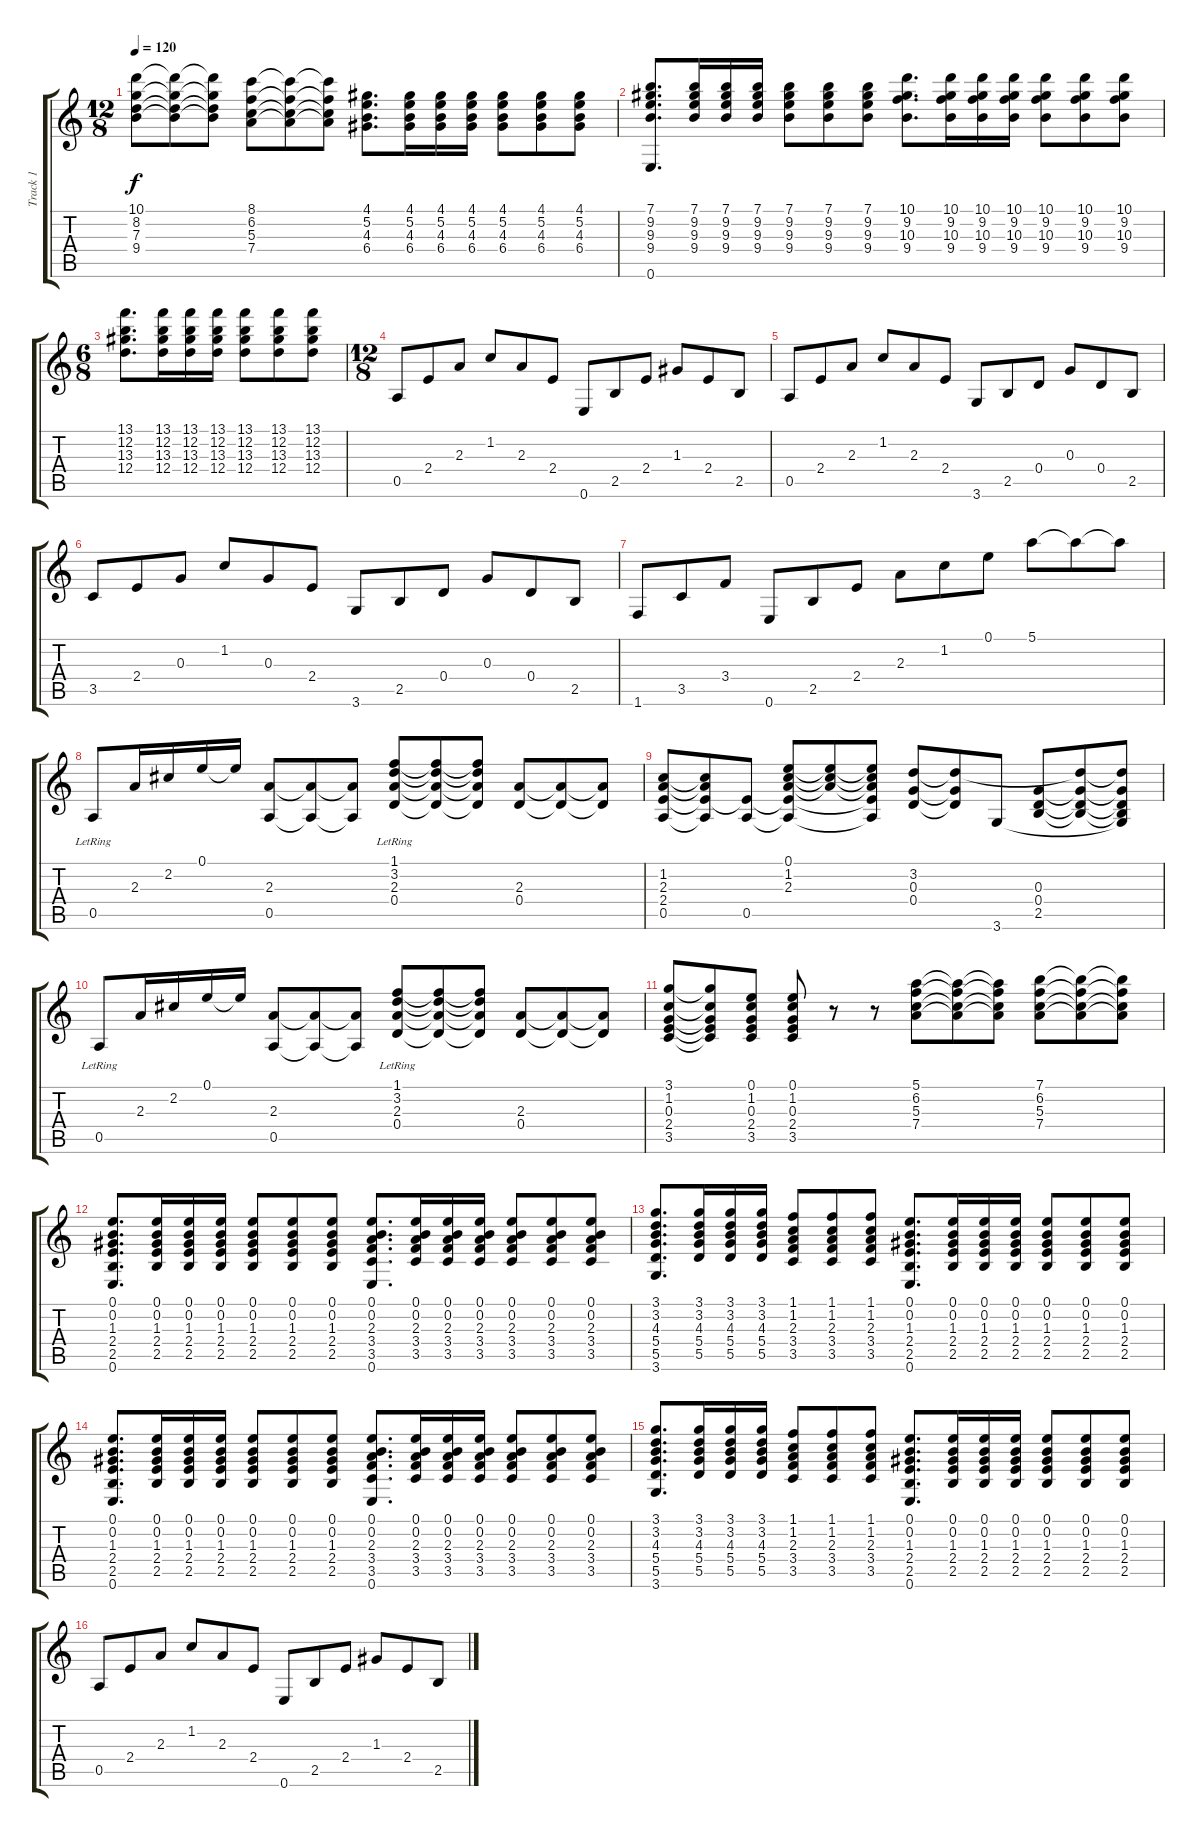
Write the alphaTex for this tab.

\track ("Track 1" "Track 1") {instrument acousticguitarnylon}
\staff {score tabs}
\tuning (E4 B3 G3 D3 A2 E2) {hide}
\ts (12 8)
\tempo 120
\clef g2
\ks c
(10.1 8.2 7.3 9.4).8{dy f} (10.1{t} 8.2{t} 7.3{t} 9.4{t}).8 (10.1{t} 8.2{t} 7.3{t} 9.4{t}).8 (8.1 6.2 5.3 7.4).8 (8.1{t} 6.2{t} 5.3{t} 7.4{t}).8 (8.1{t} 6.2{t} 5.3{t} 7.4{t}).8 (4.1 5.2 4.3 6.4).8{d} (4.1 5.2 4.3 6.4).16 (4.1 5.2 4.3 6.4).16 (4.1 5.2 4.3 6.4).16 (4.1 5.2 4.3 6.4).8 (4.1 5.2 4.3 6.4).8 (4.1 5.2 4.3 6.4).8 |
(7.1 9.2 9.3 9.4 0.6).8{d} (7.1 9.2 9.3 9.4).16 (7.1 9.2 9.3 9.4).16 (7.1 9.2 9.3 9.4).16 (7.1 9.2 9.3 9.4).8 (7.1 9.2 9.3 9.4).8 (7.1 9.2 9.3 9.4).8 (10.1 9.2 10.3 9.4).8{d} (10.1 9.2 10.3 9.4).16 (10.1 9.2 10.3 9.4).16 (10.1 9.2 10.3 9.4).16 (10.1 9.2 10.3 9.4).8 (10.1 9.2 10.3 9.4).8 (10.1 9.2 10.3 9.4).8 |
\ts (6 8)
(13.1 12.2 13.3 12.4).8{d} (13.1 12.2 13.3 12.4).16 (13.1 12.2 13.3 12.4).16 (13.1 12.2 13.3 12.4).16 (13.1 12.2 13.3 12.4).8 (13.1 12.2 13.3 12.4).8 (13.1 12.2 13.3 12.4).8 |
\ts (12 8)
0.5.8 2.4.8 2.3.8 1.2.8 2.3.8 2.4.8 0.6.8 2.5.8 2.4.8 1.3.8 2.4.8 2.5.8 |
0.5.8 2.4.8 2.3.8 1.2.8 2.3.8 2.4.8 3.6.8 2.5.8 0.4.8 0.3.8 0.4.8 2.5.8 |
3.5.8 2.4.8 0.3.8 1.2.8 0.3.8 2.4.8 3.6.8 2.5.8 0.4.8 0.3.8 0.4.8 2.5.8 |
1.6.8 3.5.8 3.4.8 0.6.8 2.5.8 2.4.8 2.3.8 1.2.8 0.1.8 5.1.8 5.1{t}.8 5.1{t}.8 |
0.5{lr}.8 2.3.16 2.2.16 0.1.16 0.1{t}.16 (2.3 0.5).8 (2.3{t} 0.5{t}).8 (2.3{t} 0.5{t}).8 (1.1 3.2 2.3 0.4{lr}).8 (1.1{t} 3.2{t} 2.3{t} 0.4{t}).8 (1.1{t} 3.2{t} 2.3{t} 0.4{t}).8 (2.3 0.4).8 (2.3{t} 0.4{t}).8 (2.3{t} 0.4{t}).8 |
(1.2 2.3 2.4 0.5).8 (1.2{t} 2.3{t} 2.4{t} 0.5{t}).8 (2.4{t} 0.5).8 (0.1 1.2 2.3 2.4{t} 0.5{t}).8 (0.1{t} 1.2{t} 2.3{t}).8 (0.1{t} 1.2{t} 2.3{t} 2.4{t} 0.5{t}).8 (3.2 0.3 0.4).8 (3.2{t} 0.3{t} 0.4{t}).8 3.6.8 (0.3 0.4 2.5).8 (3.2{t} 0.3{t} 0.4{t} 2.5{t}).8 (3.2{t} 0.3{t} 0.4{t} 2.5{t} 3.6{t}).8 |
0.5{lr}.8 2.3.16 2.2.16 0.1.16 0.1{t}.16 (2.3 0.5).8 (2.3{t} 0.5{t}).8 (2.3{t} 0.5{t}).8 (1.1 3.2 2.3 0.4{lr}).8 (1.1{t} 3.2{t} 2.3{t} 0.4{t}).8 (1.1{t} 3.2{t} 2.3{t} 0.4{t}).8 (2.3 0.4).8 (2.3{t} 0.4{t}).8 (2.3{t} 0.4{t}).8 |
(3.1 1.2 0.3 2.4 3.5).8 (3.1{t} 1.2{t} 0.3{t} 2.4{t} 3.5{t}).8 (0.1 1.2 0.3 2.4 3.5).8 (0.1 1.2 0.3 2.4 3.5).8 r.8 r.8 (5.1 6.2 5.3 7.4).8 (5.1{t} 6.2{t} 5.3{t} 7.4{t}).8 (5.1{t} 6.2{t} 5.3{t} 7.4{t}).8 (7.1 6.2 5.3 7.4).8 (7.1{t} 6.2{t} 5.3{t} 7.4{t}).8 (7.1{t} 6.2{t} 5.3{t} 7.4{t}).8 |
(0.1 0.2 1.3 2.4 2.5 0.6).8{d} (0.1 0.2 1.3 2.4 2.5).16 (0.1 0.2 1.3 2.4 2.5).16 (0.1 0.2 1.3 2.4 2.5).16 (0.1 0.2 1.3 2.4 2.5).8 (0.1 0.2 1.3 2.4 2.5).8 (0.1 0.2 1.3 2.4 2.5).8 (0.1 0.2 2.3 3.4 3.5 0.6).8{d} (0.1 0.2 2.3 3.4 3.5).16 (0.1 0.2 2.3 3.4 3.5).16 (0.1 0.2 2.3 3.4 3.5).16 (0.1 0.2 2.3 3.4 3.5).8 (0.1 0.2 2.3 3.4 3.5).8 (0.1 0.2 2.3 3.4 3.5).8 |
(3.1 3.2 4.3 5.4 5.5 3.6).8{d} (3.1 3.2 4.3 5.4 5.5).16 (3.1 3.2 4.3 5.4 5.5).16 (3.1 3.2 4.3 5.4 5.5).16 (1.1 1.2 2.3 3.4 3.5).8 (1.1 1.2 2.3 3.4 3.5).8 (1.1 1.2 2.3 3.4 3.5).8 (0.1 0.2 1.3 2.4 2.5 0.6).8{d} (0.1 0.2 1.3 2.4 2.5).16 (0.1 0.2 1.3 2.4 2.5).16 (0.1 0.2 1.3 2.4 2.5).16 (0.1 0.2 1.3 2.4 2.5).8 (0.1 0.2 1.3 2.4 2.5).8 (0.1 0.2 1.3 2.4 2.5).8 |
(0.1 0.2 1.3 2.4 2.5 0.6).8{d} (0.1 0.2 1.3 2.4 2.5).16 (0.1 0.2 1.3 2.4 2.5).16 (0.1 0.2 1.3 2.4 2.5).16 (0.1 0.2 1.3 2.4 2.5).8 (0.1 0.2 1.3 2.4 2.5).8 (0.1 0.2 1.3 2.4 2.5).8 (0.1 0.2 2.3 3.4 3.5 0.6).8{d} (0.1 0.2 2.3 3.4 3.5).16 (0.1 0.2 2.3 3.4 3.5).16 (0.1 0.2 2.3 3.4 3.5).16 (0.1 0.2 2.3 3.4 3.5).8 (0.1 0.2 2.3 3.4 3.5).8 (0.1 0.2 2.3 3.4 3.5).8 |
(3.1 3.2 4.3 5.4 5.5 3.6).8{d} (3.1 3.2 4.3 5.4 5.5).16 (3.1 3.2 4.3 5.4 5.5).16 (3.1 3.2 4.3 5.4 5.5).16 (1.1 1.2 2.3 3.4 3.5).8 (1.1 1.2 2.3 3.4 3.5).8 (1.1 1.2 2.3 3.4 3.5).8 (0.1 0.2 1.3 2.4 2.5 0.6).8{d} (0.1 0.2 1.3 2.4 2.5).16 (0.1 0.2 1.3 2.4 2.5).16 (0.1 0.2 1.3 2.4 2.5).16 (0.1 0.2 1.3 2.4 2.5).8 (0.1 0.2 1.3 2.4 2.5).8 (0.1 0.2 1.3 2.4 2.5).8 |
0.5.8 2.4.8 2.3.8 1.2.8 2.3.8 2.4.8 0.6.8 2.5.8 2.4.8 1.3.8 2.4.8 2.5.8
